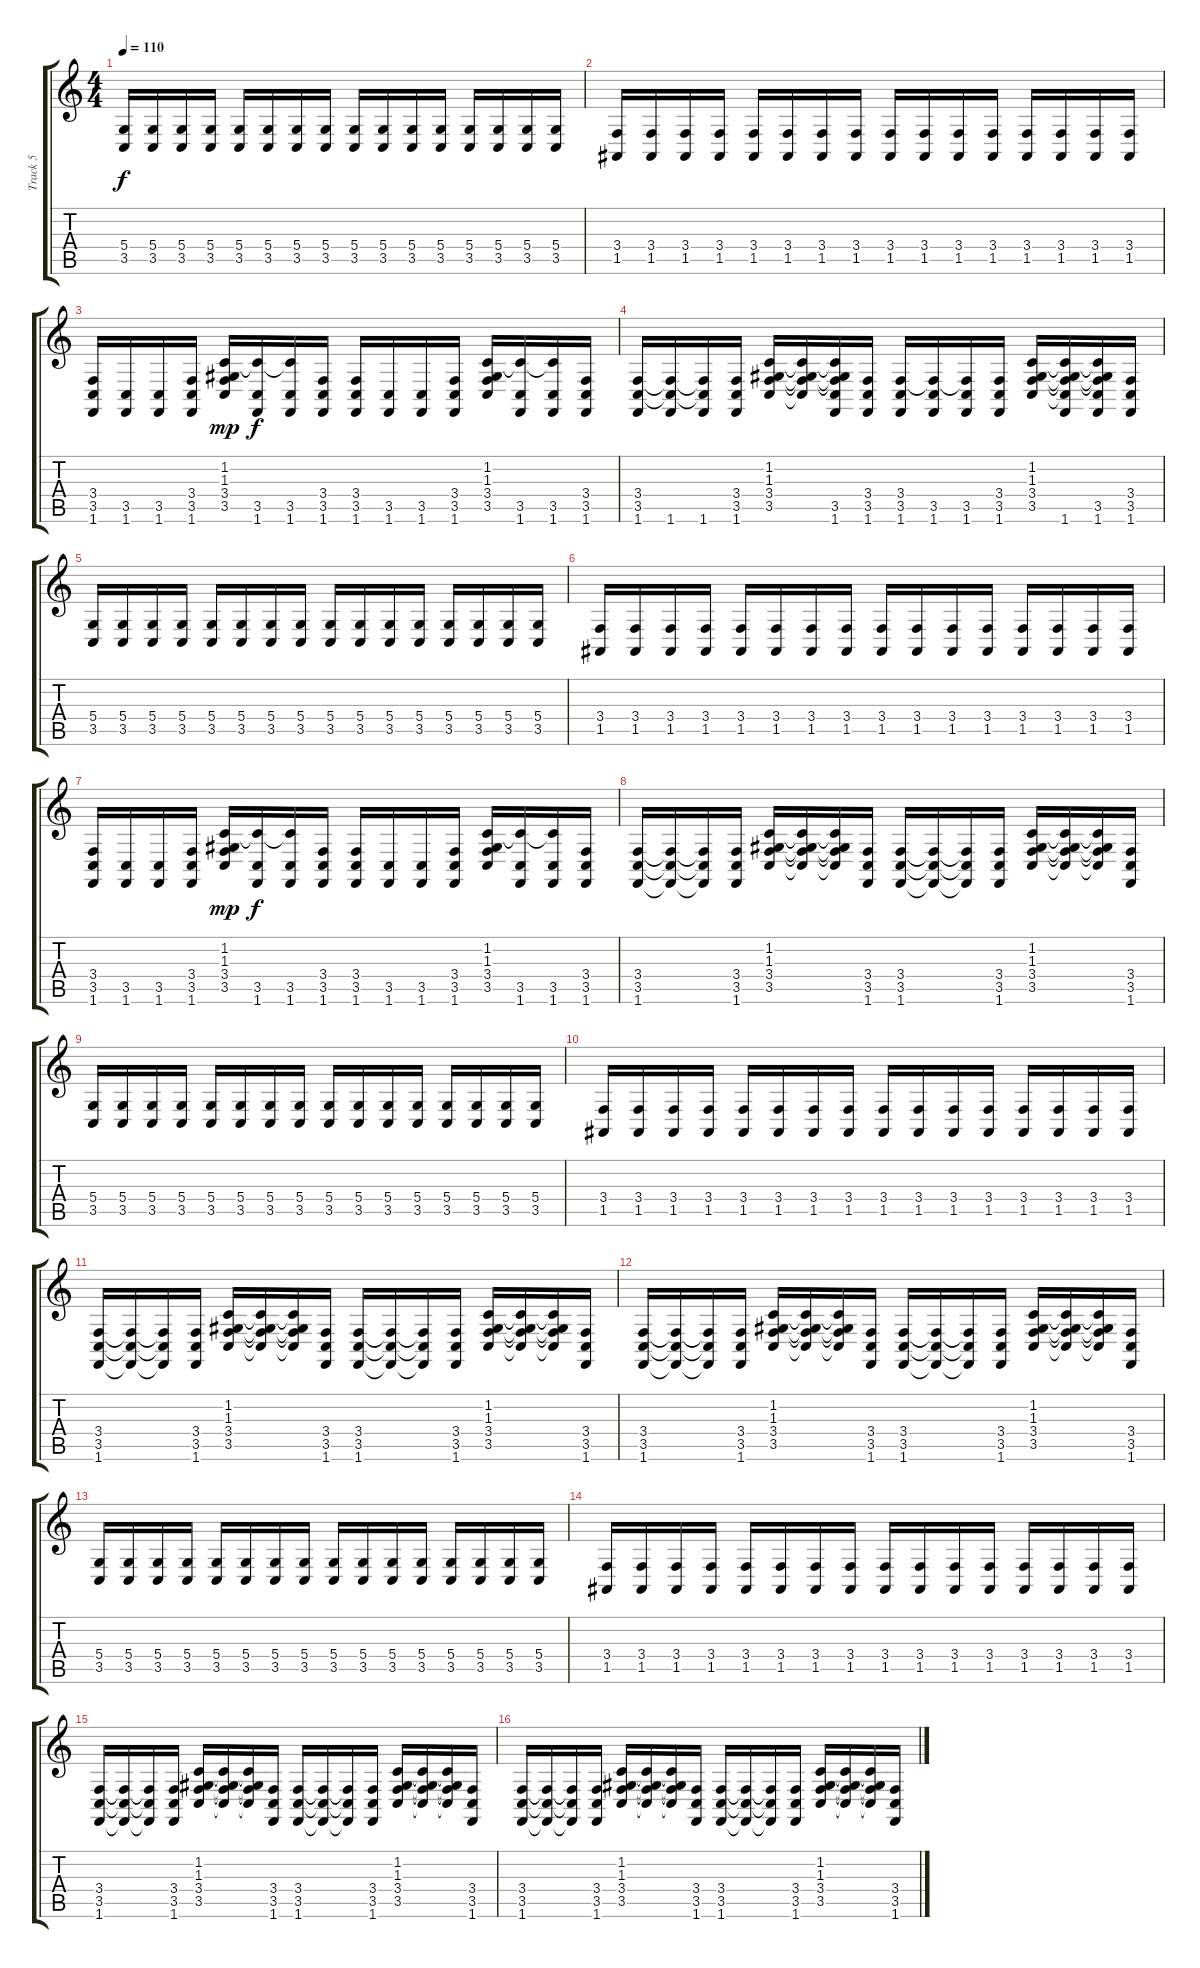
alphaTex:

\track ("Track 5" "Track 5") {instrument lead2sawtooth}
\staff {score tabs}
\tuning (E4 B3 G3 D3 A2 E2) {hide}
\ts (4 4)
\tempo 110
\clef g2
\ks c
(5.4 3.5).16{dy f} (5.4 3.5).16 (5.4 3.5).16 (5.4 3.5).16 (5.4 3.5).16 (5.4 3.5).16 (5.4 3.5).16 (5.4 3.5).16 (5.4 3.5).16 (5.4 3.5).16 (5.4 3.5).16 (5.4 3.5).16 (5.4 3.5).16 (5.4 3.5).16 (5.4 3.5).16 (5.4 3.5).16 |
(3.4 1.5).16 (3.4 1.5).16 (3.4 1.5).16 (3.4 1.5).16 (3.4 1.5).16 (3.4 1.5).16 (3.4 1.5).16 (3.4 1.5).16 (3.4 1.5).16 (3.4 1.5).16 (3.4 1.5).16 (3.4 1.5).16 (3.4 1.5).16 (3.4 1.5).16 (3.4 1.5).16 (3.4 1.5).16 |
(3.4 3.5 1.6).16 (3.5 1.6).16 (3.5 1.6).16 (3.4 3.5 1.6).16 (1.2 1.3 3.4 3.5).16{dy mp} (1.2{t} 3.5 1.6).16{dy f} (1.2{t} 3.5 1.6).16 (3.4 3.5 1.6).16 (3.4 3.5 1.6).16 (3.5 1.6).16 (3.5 1.6).16 (3.4 3.5 1.6).16 (1.2 1.3 3.4 3.5).16 (1.2{t} 3.5 1.6).16 (1.2{t} 3.5 1.6).16 (3.4 3.5 1.6).16 |
(3.4 3.5 1.6).16 (3.4{t} 3.5{t} 1.6).16 (3.4{t} 3.5{t} 1.6).16 (3.4 3.5 1.6).16 (1.2 1.3 3.4 3.5).16 (1.2{t} 1.3{t} 3.4{t} 3.5{t}).16 (1.2{t} 1.3{t} 3.4{t} 3.5 1.6).16 (3.4 3.5 1.6).16 (3.4 3.5 1.6).16 (3.4{t} 3.5 1.6).16 (3.4{t} 3.5 1.6).16 (3.4 3.5 1.6).16 (1.2 1.3 3.4 3.5).16 (1.2{t} 1.3{t} 3.4{t} 3.5{t} 1.6).16 (1.2{t} 1.3{t} 3.4{t} 3.5 1.6).16 (3.4 3.5 1.6).16 |
(5.4 3.5).16 (5.4 3.5).16 (5.4 3.5).16 (5.4 3.5).16 (5.4 3.5).16 (5.4 3.5).16 (5.4 3.5).16 (5.4 3.5).16 (5.4 3.5).16 (5.4 3.5).16 (5.4 3.5).16 (5.4 3.5).16 (5.4 3.5).16 (5.4 3.5).16 (5.4 3.5).16 (5.4 3.5).16 |
(3.4 1.5).16 (3.4 1.5).16 (3.4 1.5).16 (3.4 1.5).16 (3.4 1.5).16 (3.4 1.5).16 (3.4 1.5).16 (3.4 1.5).16 (3.4 1.5).16 (3.4 1.5).16 (3.4 1.5).16 (3.4 1.5).16 (3.4 1.5).16 (3.4 1.5).16 (3.4 1.5).16 (3.4 1.5).16 |
(3.4 3.5 1.6).16 (3.5 1.6).16 (3.5 1.6).16 (3.4 3.5 1.6).16 (1.2 1.3 3.4 3.5).16{dy mp} (1.2{t} 3.5 1.6).16{dy f} (1.2{t} 3.5 1.6).16 (3.4 3.5 1.6).16 (3.4 3.5 1.6).16 (3.5 1.6).16 (3.5 1.6).16 (3.4 3.5 1.6).16 (1.2 1.3 3.4 3.5).16 (1.2{t} 3.5 1.6).16 (1.2{t} 3.5 1.6).16 (3.4 3.5 1.6).16 |
(3.4 3.5 1.6).16 (3.4{t} 3.5{t} 1.6{t}).16 (3.4{t} 3.5{t} 1.6{t}).16 (3.4 3.5 1.6).16 (1.2 1.3 3.4 3.5).16 (1.2{t} 1.3{t} 3.4{t} 3.5{t}).16 (1.2{t} 1.3{t} 3.4{t} 3.5{t}).16 (3.4 3.5 1.6).16 (3.4 3.5 1.6).16 (3.4{t} 3.5{t} 1.6{t}).16 (3.4{t} 3.5{t} 1.6{t}).16 (3.4 3.5 1.6).16 (1.2 1.3 3.4 3.5).16 (1.2{t} 1.3{t} 3.4{t} 3.5{t}).16 (1.2{t} 1.3{t} 3.4{t} 3.5{t}).16 (3.4 3.5 1.6).16 |
(5.4 3.5).16 (5.4 3.5).16 (5.4 3.5).16 (5.4 3.5).16 (5.4 3.5).16 (5.4 3.5).16 (5.4 3.5).16 (5.4 3.5).16 (5.4 3.5).16 (5.4 3.5).16 (5.4 3.5).16 (5.4 3.5).16 (5.4 3.5).16 (5.4 3.5).16 (5.4 3.5).16 (5.4 3.5).16 |
(3.4 1.5).16 (3.4 1.5).16 (3.4 1.5).16 (3.4 1.5).16 (3.4 1.5).16 (3.4 1.5).16 (3.4 1.5).16 (3.4 1.5).16 (3.4 1.5).16 (3.4 1.5).16 (3.4 1.5).16 (3.4 1.5).16 (3.4 1.5).16 (3.4 1.5).16 (3.4 1.5).16 (3.4 1.5).16 |
(3.4 3.5 1.6).16 (3.4{t} 3.5{t} 1.6{t}).16 (3.4{t} 3.5{t} 1.6{t}).16 (3.4 3.5 1.6).16 (1.2 1.3 3.4 3.5).16 (1.2{t} 1.3{t} 3.4{t} 3.5{t}).16 (1.2{t} 1.3{t} 3.4{t} 3.5{t}).16 (3.4 3.5 1.6).16 (3.4 3.5 1.6).16 (3.4{t} 3.5{t} 1.6{t}).16 (3.4{t} 3.5{t} 1.6{t}).16 (3.4 3.5 1.6).16 (1.2 1.3 3.4 3.5).16 (1.2{t} 1.3{t} 3.4{t} 3.5{t}).16 (1.2{t} 1.3{t} 3.4{t} 3.5{t}).16 (3.4 3.5 1.6).16 |
(3.4 3.5 1.6).16 (3.4{t} 3.5{t} 1.6{t}).16 (3.4{t} 3.5{t} 1.6{t}).16 (3.4 3.5 1.6).16 (1.2 1.3 3.4 3.5).16 (1.2{t} 1.3{t} 3.4{t} 3.5{t}).16 (1.2{t} 1.3{t} 3.4{t} 3.5{t}).16 (3.4 3.5 1.6).16 (3.4 3.5 1.6).16 (3.4{t} 3.5{t} 1.6{t}).16 (3.4{t} 3.5{t} 1.6{t}).16 (3.4 3.5 1.6).16 (1.2 1.3 3.4 3.5).16 (1.2{t} 1.3{t} 3.4{t} 3.5{t}).16 (1.2{t} 1.3{t} 3.4{t} 3.5{t}).16 (3.4 3.5 1.6).16 |
(5.4 3.5).16 (5.4 3.5).16 (5.4 3.5).16 (5.4 3.5).16 (5.4 3.5).16 (5.4 3.5).16 (5.4 3.5).16 (5.4 3.5).16 (5.4 3.5).16 (5.4 3.5).16 (5.4 3.5).16 (5.4 3.5).16 (5.4 3.5).16 (5.4 3.5).16 (5.4 3.5).16 (5.4 3.5).16 |
(3.4 1.5).16 (3.4 1.5).16 (3.4 1.5).16 (3.4 1.5).16 (3.4 1.5).16 (3.4 1.5).16 (3.4 1.5).16 (3.4 1.5).16 (3.4 1.5).16 (3.4 1.5).16 (3.4 1.5).16 (3.4 1.5).16 (3.4 1.5).16 (3.4 1.5).16 (3.4 1.5).16 (3.4 1.5).16 |
(3.4 3.5 1.6).16 (3.4{t} 3.5{t} 1.6{t}).16 (3.4{t} 3.5{t} 1.6{t}).16 (3.4 3.5 1.6).16 (1.2 1.3 3.4 3.5).16 (1.2{t} 1.3{t} 3.4{t} 3.5{t}).16 (1.2{t} 1.3{t} 3.4{t} 3.5{t}).16 (3.4 3.5 1.6).16 (3.4 3.5 1.6).16 (3.4{t} 3.5{t} 1.6{t}).16 (3.4{t} 3.5{t} 1.6{t}).16 (3.4 3.5 1.6).16 (1.2 1.3 3.4 3.5).16 (1.2{t} 1.3{t} 3.4{t} 3.5{t}).16 (1.2{t} 1.3{t} 3.4{t} 3.5{t}).16 (3.4 3.5 1.6).16 |
(3.4 3.5 1.6).16 (3.4{t} 3.5{t} 1.6{t}).16 (3.4{t} 3.5{t} 1.6{t}).16 (3.4 3.5 1.6).16 (1.2 1.3 3.4 3.5).16 (1.2{t} 1.3{t} 3.4{t} 3.5{t}).16 (1.2{t} 1.3{t} 3.4{t} 3.5{t}).16 (3.4 3.5 1.6).16 (3.4 3.5 1.6).16 (3.4{t} 3.5{t} 1.6{t}).16 (3.4{t} 3.5{t} 1.6{t}).16 (3.4 3.5 1.6).16 (1.2 1.3 3.4 3.5).16 (1.2{t} 1.3{t} 3.4{t} 3.5{t}).16 (1.2{t} 1.3{t} 3.4{t} 3.5{t}).16 (3.4 3.5 1.6).16
